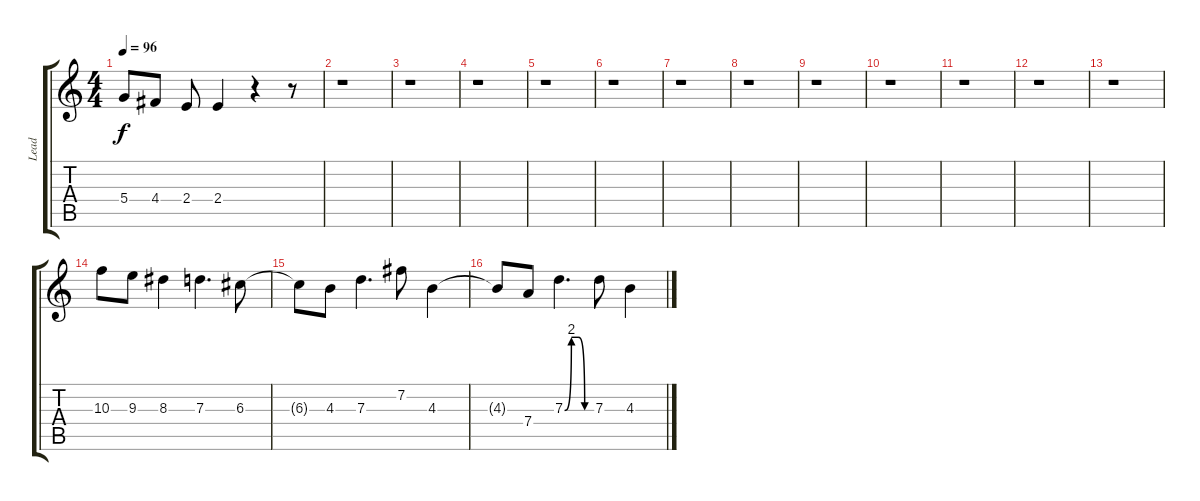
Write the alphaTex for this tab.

\track ("Lead" "Lead") {instrument distortionguitar}
\staff {score tabs}
\tuning (E4 B3 G3 D3 A2 E2) {hide}
\ts (4 4)
\tempo 96
\clef g2
\ks c
5.4.8{dy f} 4.4.8 2.4.8 2.4.4 r.4 r.8 |
r.1 |
r.1 |
r.1 |
r.1 |
r.1 |
r.1 |
r.1 |
r.1 |
r.1 |
r.1 |
r.1 |
r.1 |
10.3.8 9.3.8 8.3.4 7.3.4{d} 6.3.8 |
6.3{t}.8 4.3.8 7.3.4{d} 7.2.8 4.3.4 |
4.3{t}.8 7.4.8 7.3{be (custom 0 0 15 8 30 8 45 0 60 0)}.4{d} 7.3.8 4.3.4
